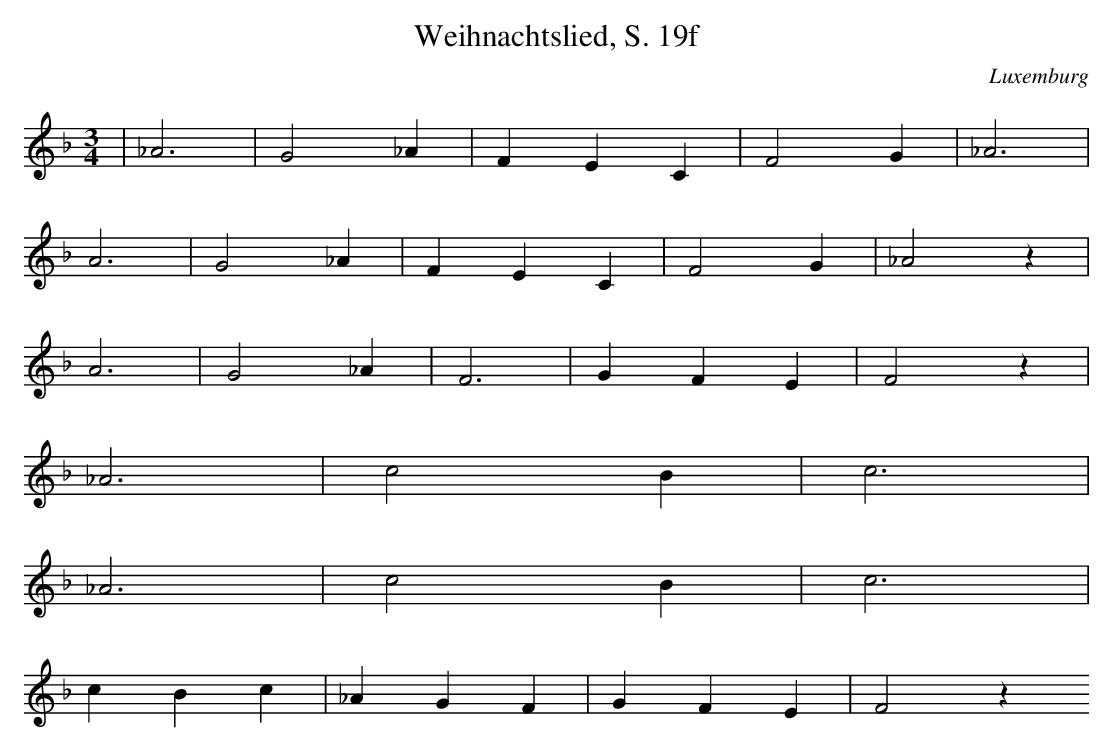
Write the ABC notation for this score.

X:1
T: Weihnachtslied, S. 19f
O: Luxemburg
M: 3/4
L: 1/4
K: F
 | _A3 | G2_A | FEC | F2G | _A3 |
A3 | G2_A | FEC | F2G | _A2z |
A3 | G2_A | F3 | GFE | F2z |
_A3 | c2B | c3 |
_A3 | c2B | c3 |
cBc | _AGF | GFE | F2z
